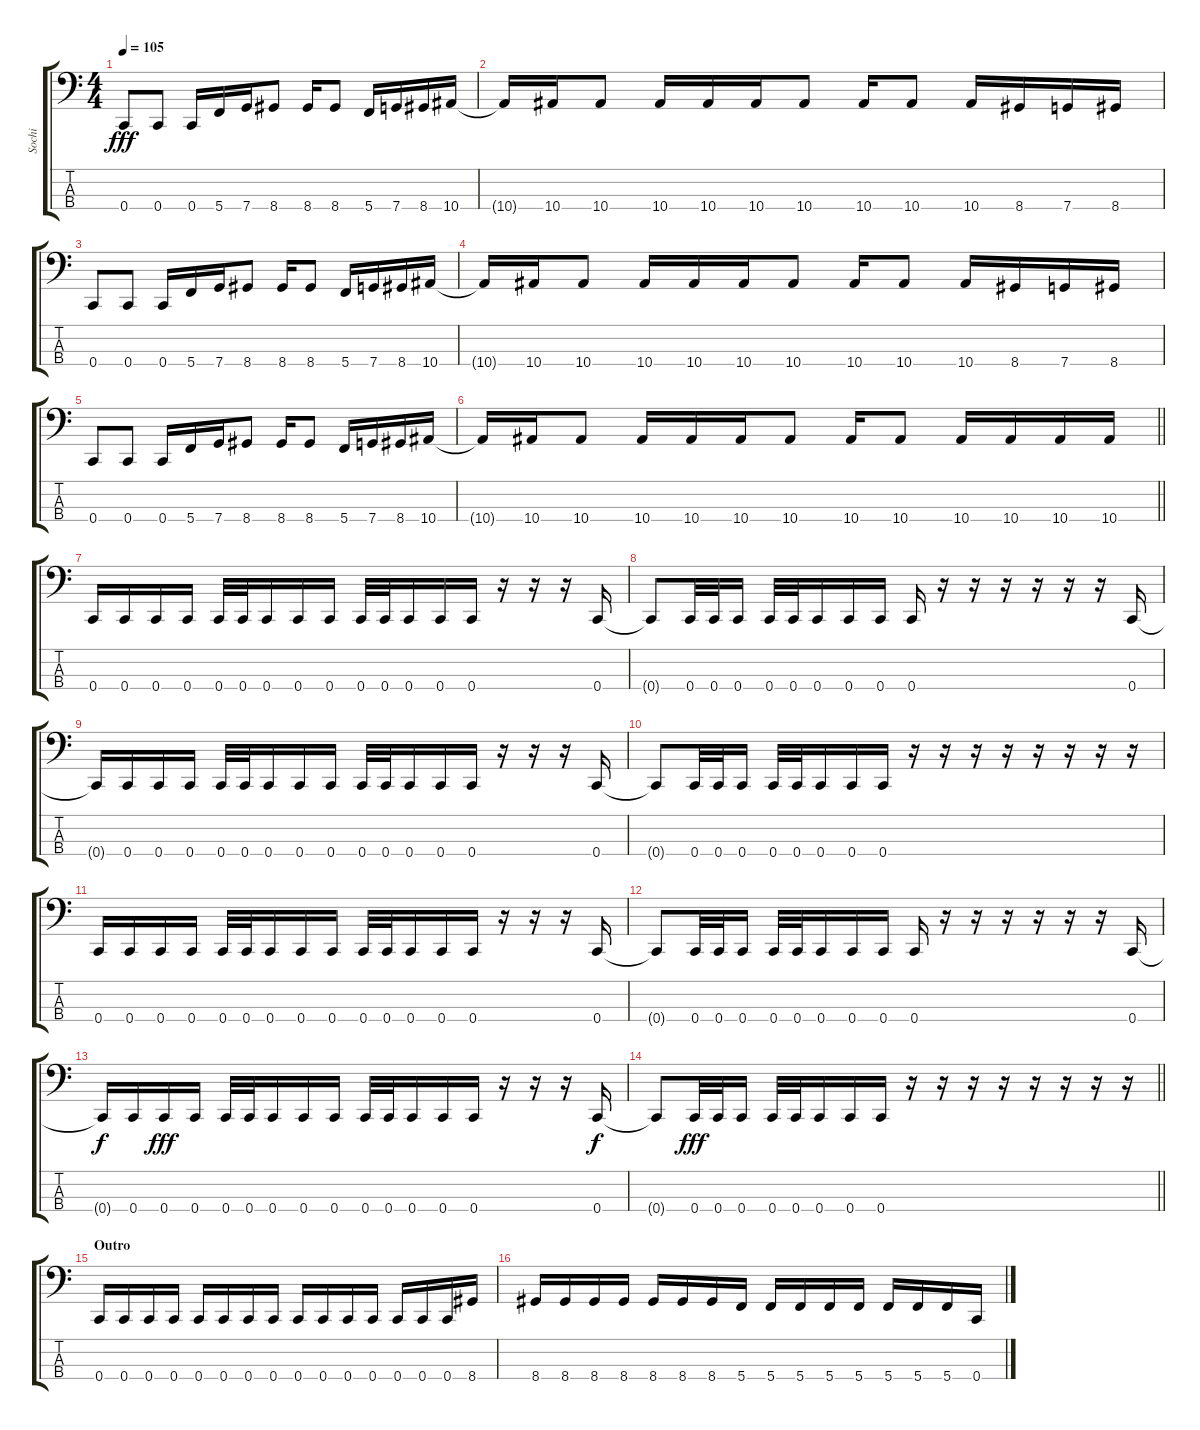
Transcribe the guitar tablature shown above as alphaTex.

\track ("Sochi" "Sochi") {instrument electricbasspick}
\staff {score tabs}
\tuning (F2 C2 G1 C1) {hide}
\ts (4 4)
\section ("" "")
\tempo 105
\clef f4
\ks c
0.4.8{dy fff} 0.4.8 0.4.16 5.4.16 7.4.16 8.4.8 8.4.16 8.4.8 5.4.16 7.4.16 8.4.16 10.4.16 |
10.4{t}.16 10.4.16 10.4.8 10.4.16 10.4.16 10.4.16 10.4.8 10.4.16 10.4.8 10.4.16 8.4.16 7.4.16 8.4.16 |
0.4.8 0.4.8 0.4.16 5.4.16 7.4.16 8.4.8 8.4.16 8.4.8 5.4.16 7.4.16 8.4.16 10.4.16 |
10.4{t}.16 10.4.16 10.4.8 10.4.16 10.4.16 10.4.16 10.4.8 10.4.16 10.4.8 10.4.16 8.4.16 7.4.16 8.4.16 |
0.4.8 0.4.8 0.4.16 5.4.16 7.4.16 8.4.8 8.4.16 8.4.8 5.4.16 7.4.16 8.4.16 10.4.16 |
\barLineRight lightlight
10.4{t}.16 10.4.16 10.4.8 10.4.16 10.4.16 10.4.16 10.4.8 10.4.16 10.4.8 10.4.16 10.4.16 10.4.16 10.4.16 |
\section ("" "")
0.4.16 0.4.16 0.4.16 0.4.16 0.4.32 0.4.32 0.4.16 0.4.16 0.4.16 0.4.32 0.4.32 0.4.16 0.4.16 0.4.16 r.16 r.16 r.16 0.4.16 |
0.4{t}.8 0.4.32 0.4.32 0.4.16 0.4.32 0.4.32 0.4.16 0.4.16 0.4.16 0.4.16 r.16 r.16 r.16 r.16 r.16 r.16 0.4.16 |
0.4{t}.16 0.4.16 0.4.16 0.4.16 0.4.32 0.4.32 0.4.16 0.4.16 0.4.16 0.4.32 0.4.32 0.4.16 0.4.16 0.4.16 r.16 r.16 r.16 0.4.16 |
0.4{t}.8 0.4.32 0.4.32 0.4.16 0.4.32 0.4.32 0.4.16 0.4.16 0.4.16 r.16 r.16 r.16 r.16 r.16 r.16 r.16 r.16 |
0.4.16 0.4.16 0.4.16 0.4.16 0.4.32 0.4.32 0.4.16 0.4.16 0.4.16 0.4.32 0.4.32 0.4.16 0.4.16 0.4.16 r.16 r.16 r.16 0.4.16 |
0.4{t}.8 0.4.32 0.4.32 0.4.16 0.4.32 0.4.32 0.4.16 0.4.16 0.4.16 0.4.16 r.16 r.16 r.16 r.16 r.16 r.16 0.4.16 |
0.4{t}.16{dy f} 0.4.16 0.4.16{dy fff} 0.4.16 0.4.32 0.4.32 0.4.16 0.4.16 0.4.16 0.4.32 0.4.32 0.4.16 0.4.16 0.4.16 r.16 r.16 r.16 0.4.16{dy f} |
\barLineRight lightlight
0.4{t}.8 0.4.32{dy fff} 0.4.32 0.4.16 0.4.32 0.4.32 0.4.16 0.4.16 0.4.16 r.16 r.16 r.16 r.16 r.16 r.16 r.16 r.16 |
\section ("" "Outro")
0.4.16 0.4.16 0.4.16 0.4.16 0.4.16 0.4.16 0.4.16 0.4.16 0.4.16 0.4.16 0.4.16 0.4.16 0.4.16 0.4.16 0.4.16 8.4.16 |
8.4.16 8.4.16 8.4.16 8.4.16 8.4.16 8.4.16 8.4.16 5.4.16 5.4.16 5.4.16 5.4.16 5.4.16 5.4.16 5.4.16 5.4.16 0.4.16
